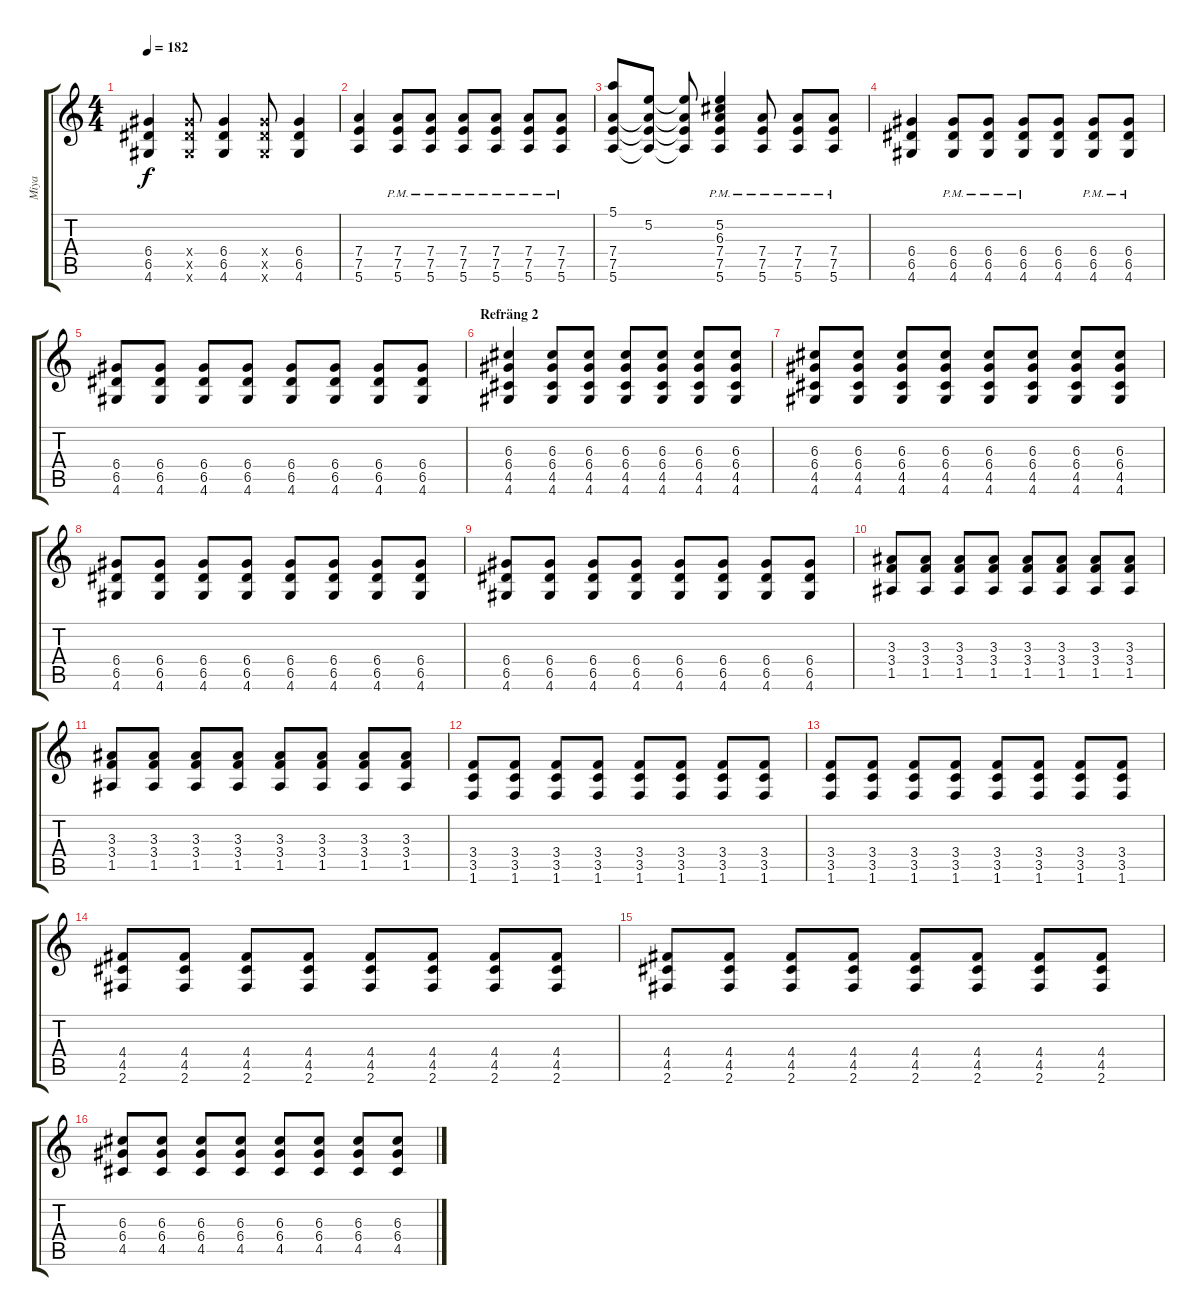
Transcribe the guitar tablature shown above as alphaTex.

\track ("Miya " "Miya ") {instrument distortionguitar}
\staff {score tabs}
\tuning (E4 B3 G3 D3 A2 E2) {hide}
\ts (4 4)
\tempo 182
\clef g2
\ks c
(6.4 6.5 4.6).4{dy f} (6.4{x} 6.5{x} 4.6{x}).8 (6.4 6.5 4.6).4 (6.4{x} 6.5{x} 4.6{x}).8 (6.4 6.5 4.6).4 |
(7.4 7.5 5.6).4 (7.4{pm} 7.5{pm} 5.6{pm}).8 (7.4{pm} 7.5{pm} 5.6{pm}).8 (7.4{pm} 7.5{pm} 5.6{pm}).8 (7.4{pm} 7.5{pm} 5.6{pm}).8 (7.4{pm} 7.5{pm} 5.6{pm}).8 (7.4{pm} 7.5{pm} 5.6{pm}).8 |
(5.1 7.4 7.5 5.6).8 (5.2 7.4{t} 7.5{t} 5.6{t}).8 (5.2{t} 7.4{t} 7.5{t} 5.6{t}).8 (5.2 6.3 7.4{pm} 7.5{pm} 5.6{pm}).4 (7.4{pm} 7.5{pm} 5.6{pm}).8 (7.4{pm} 7.5{pm} 5.6{pm}).8 (7.4{pm} 7.5{pm} 5.6{pm}).8 |
(6.4 6.5 4.6).4 (6.4{pm} 6.5{pm} 4.6{pm}).8 (6.4{pm} 6.5{pm} 4.6{pm}).8 (6.4{pm} 6.5{pm} 4.6{pm}).8 (6.4 6.5 4.6).8 (6.4{pm} 6.5{pm} 4.6{pm}).8 (6.4{pm} 6.5{pm} 4.6{pm}).8 |
(6.4 6.5 4.6).8 (6.4 6.5 4.6).8 (6.4 6.5 4.6).8 (6.4 6.5 4.6).8 (6.4 6.5 4.6).8 (6.4 6.5 4.6).8 (6.4 6.5 4.6).8 (6.4 6.5 4.6).8 |
\section ("" "Refräng 2")
(6.3 6.4 4.5 4.6).4 (6.3 6.4 4.5 4.6).8 (6.3 6.4 4.5 4.6).8 (6.3 6.4 4.5 4.6).8 (6.3 6.4 4.5 4.6).8 (6.3 6.4 4.5 4.6).8 (6.3 6.4 4.5 4.6).8 |
(6.3 6.4 4.5 4.6).8 (6.3 6.4 4.5 4.6).8 (6.3 6.4 4.5 4.6).8 (6.3 6.4 4.5 4.6).8 (6.3 6.4 4.5 4.6).8 (6.3 6.4 4.5 4.6).8 (6.3 6.4 4.5 4.6).8 (6.3 6.4 4.5 4.6).8 |
(6.4 6.5 4.6).8 (6.4 6.5 4.6).8 (6.4 6.5 4.6).8 (6.4 6.5 4.6).8 (6.4 6.5 4.6).8 (6.4 6.5 4.6).8 (6.4 6.5 4.6).8 (6.4 6.5 4.6).8 |
(6.4 6.5 4.6).8 (6.4 6.5 4.6).8 (6.4 6.5 4.6).8 (6.4 6.5 4.6).8 (6.4 6.5 4.6).8 (6.4 6.5 4.6).8 (6.4 6.5 4.6).8 (6.4 6.5 4.6).8 |
(3.3 3.4 1.5).8 (3.3 3.4 1.5).8 (3.3 3.4 1.5).8 (3.3 3.4 1.5).8 (3.3 3.4 1.5).8 (3.3 3.4 1.5).8 (3.3 3.4 1.5).8 (3.3 3.4 1.5).8 |
(3.3 3.4 1.5).8 (3.3 3.4 1.5).8 (3.3 3.4 1.5).8 (3.3 3.4 1.5).8 (3.3 3.4 1.5).8 (3.3 3.4 1.5).8 (3.3 3.4 1.5).8 (3.3 3.4 1.5).8 |
(3.4 3.5 1.6).8 (3.4 3.5 1.6).8 (3.4 3.5 1.6).8 (3.4 3.5 1.6).8 (3.4 3.5 1.6).8 (3.4 3.5 1.6).8 (3.4 3.5 1.6).8 (3.4 3.5 1.6).8 |
(3.4 3.5 1.6).8 (3.4 3.5 1.6).8 (3.4 3.5 1.6).8 (3.4 3.5 1.6).8 (3.4 3.5 1.6).8 (3.4 3.5 1.6).8 (3.4 3.5 1.6).8 (3.4 3.5 1.6).8 |
(4.4 4.5 2.6).8 (4.4 4.5 2.6).8 (4.4 4.5 2.6).8 (4.4 4.5 2.6).8 (4.4 4.5 2.6).8 (4.4 4.5 2.6).8 (4.4 4.5 2.6).8 (4.4 4.5 2.6).8 |
(4.4 4.5 2.6).8 (4.4 4.5 2.6).8 (4.4 4.5 2.6).8 (4.4 4.5 2.6).8 (4.4 4.5 2.6).8 (4.4 4.5 2.6).8 (4.4 4.5 2.6).8 (4.4 4.5 2.6).8 |
(6.3 6.4 4.5).8 (6.3 6.4 4.5).8 (6.3 6.4 4.5).8 (6.3 6.4 4.5).8 (6.3 6.4 4.5).8 (6.3 6.4 4.5).8 (6.3 6.4 4.5).8 (6.3 6.4 4.5).8
